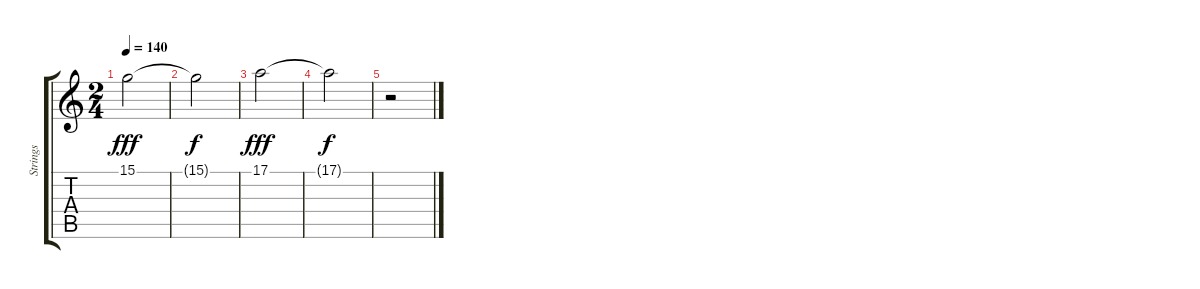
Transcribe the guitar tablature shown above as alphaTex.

\track ("Strings" "Strings") {instrument stringensemble1}
\staff {score tabs}
\tuning (E4 B3 G3 D3 A2 E2) {hide}
\ts (2 4)
\tempo 140
\clef g2
\ks c
15.1.2{dy fff} |
15.1{t}.2{dy f} |
17.1.2{dy fff} |
17.1{t}.2{dy f} |
r.2
